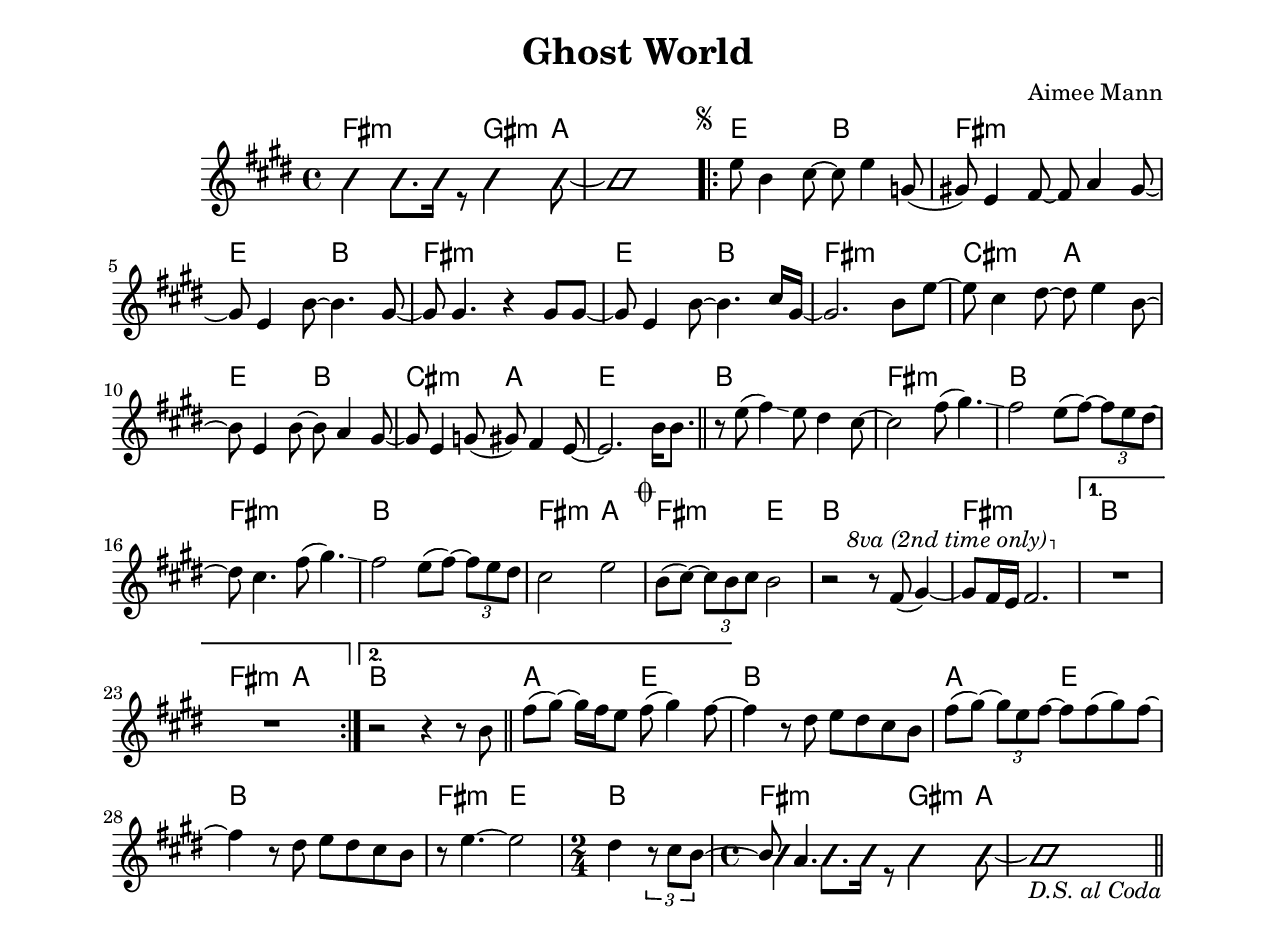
\version "2.23.11"

\include "../../../settings.ily"
hits = \chordmode {
  fs2:m s8 gs4:m a8 | s1 |
}

verse = \chordmode {
  \repeat unfold 3 {
    e2 b | fs1:m |
  }
  cs2:m a | e b | cs:m a | e1 |
}

chorus = \chordmode {
  \bar "||"
  \repeat unfold 2 {
    b1 | fs:m |
  }
  b | fs2:m a | fs:m e | b1 |
  fs:m |
}

chorusFirstEnding = \chordmode {
  fs2:m a |
}

bridge = \chordmode {
  \repeat unfold 2 {
    a2 e | b1 |
  }
  fs2:m e |
  \time 2/4
  b2 |
  \time 4/4
  \hits
}

changes = \chords {
  \hits
  \repeat volta 2 {
    \verse
    \bar "||"
    \chorus
    \alternative {
      \volta 1 {
        b1 |
        \chorusFirstEnding
      } \volta 2 {
        b1 |
      }
    }
  }
  \bar "||"
  \bridge
  \bar "||"
}

changes_coda = \chords {
  a2 e | b1 |
  s1 | fs:m |
  b1 | fs:m |
  b | fs2:m a
  \repeat volta 3 {
    \parenthesize a2 e |
    \alternative {
      \volta 1,2 { b1 | }
      \volta 3 { b1 | }
    }
  }
  \hits
}

changes_hits = \chords {
  \hits
}

changes_verse = \chords {
  \verse
}

changes_chorus = \chords {
  \chorus
  \alternative {
    \volta 1 {
      b1 |
      \chorusFirstEnding
    } \volta 2 {
      b1 |
    }
  }
}

changes_bridge = \chords {
  \repeat unfold 2 {
    a2 e | b1 |
  }
  fs2:m e |
  b2 |

}

form_changes_coda = \chords {
  a2 e | b1 |
  s1 | fs:m |
  b1 | fs:m |
  b | fs2:m a
  \repeat volta 3 {
    \parenthesize a2 e |
    \alternative {
      \volta 1,2 { b1 | }
      \volta 3 { b1 | }
    }
  }
}

intro = \new Voice \with {
  \consists "Pitch_squash_engraver"
} {
  \voiceTwo
  \improvisationOn
  fs4 fs8. fs16 r8 gs4 a8~ |
  a1 |
}

verse = \relative c'' {
  \segnoMark \default
  e8 b4 cs8~ cs e4 g,8( |
  gs!) e4 fs8~ fs a4 gs8~ |
  gs e4 b'8~ b4. gs8~ |
  gs gs4. r4 gs8 gs~ |

  gs e4 b'8~ b4. cs16 gs~ |
  gs2. b8 e~ |
  e cs4 ds8~ ds e4 b8~ |
  b e,4 b'8~ b a4 gs8~ |

  gs e4 g8( gs) fs4 e8~ |
  e2.
}

firstChorus = \relative c'' {
  b16 b8. |

  r8 e( fs4) \glissando e8 ds4 cs8~ |
  cs2 fs8( gs4.) \glissando |
  fs2 e8( fs)~ \tuplet 3/2 { fs8 e ds~ } |
  ds cs4. fs8( gs4.) \glissando |

  fs2 e8( fs)~ \tuplet 3/2 { fs8 e ds } |
  cs2 e |
}

secondChorus = \relative c'' {
  \codaMark \default
  b8( cs)~ \tuplet 3/2 { cs8 b cs } b2 |
  r2 r8
  \override Staff.OttavaBracket.font-series = #'medium
  \set Staff.ottavation = #"8va (2nd time only)"
  \ottava #1
  fs'( gs4)~ |

  gs8 fs16 e fs2. |
  \ottava #0
  \alternative {
    \volta 1 {
      R1 * 2 |
    } \volta 2 {
      r2 r4 r8 b, |
      \bar "||"
      fs'8( gs)~ gs16 fs e8 fs( gs4) fs8~ |
    }
  }
}

bridge = \relative c'' {
  fs4 r8 ds e ds cs b |
  fs'( gs)~ \tuplet 3/2 { gs e fs~ } fs fs( gs) fs8~ |
  fs4 r8 ds e ds cs b |
  r8 e4.~ e2
  <<
    \new Voice {
      ds4 \tuplet 3/2 { r8 cs b~ }
      \time 2/4
      \voiceOne
      b a4.
    }
    \\
    \new Voice \with {
      \consists "Pitch_squash_engraver"
    } {
      \voiceTwo
      \improvisationOn
      s2 |
      \time 4/4
      fs4 fs8. fs16 r8 gs4 a8~ |
      a1_\markup { \italic "D.S. al Coda" } |
    }
  >>
}

melody = {
  \intro
  \repeat volta 2 {
    \verse
    \firstChorus
    \secondChorus
  }
  \bridge
}

coda = \relative c'' {
  fs8( gs)~ \tuplet 3/2 { gs8 fs e } fs( gs4) fs8~ |
}

melodyCoda = \relative c'' {
  \codaMark 1
  \coda fs2. \firstChorus |
  \repeat volta 3 {
    \coda
    \alternative {
      \volta 1,2 { fs2. r4 | }
      \volta 3 { fs4 r8 ds e ds cs b | }
    }
  }
  <<
    \new Voice {
      \voiceOne
      r8 e4.~ e2~ |
      e2 r |
    }
    \\
    \new Voice \with {
      \consists "Pitch_squash_engraver"
    } {
      \voiceTwo
      \improvisationOn
      fs4 fs8. fs16 r8 gs4 a8~ |
      a1 |
    }
  >>
  \bar "|."
}


\header {
  title = "Ghost World"
  composer = "Aimee Mann"
}

\score {
  <<
    \changes
    {
      \key e \major
      \melody
    }
  >>
}
